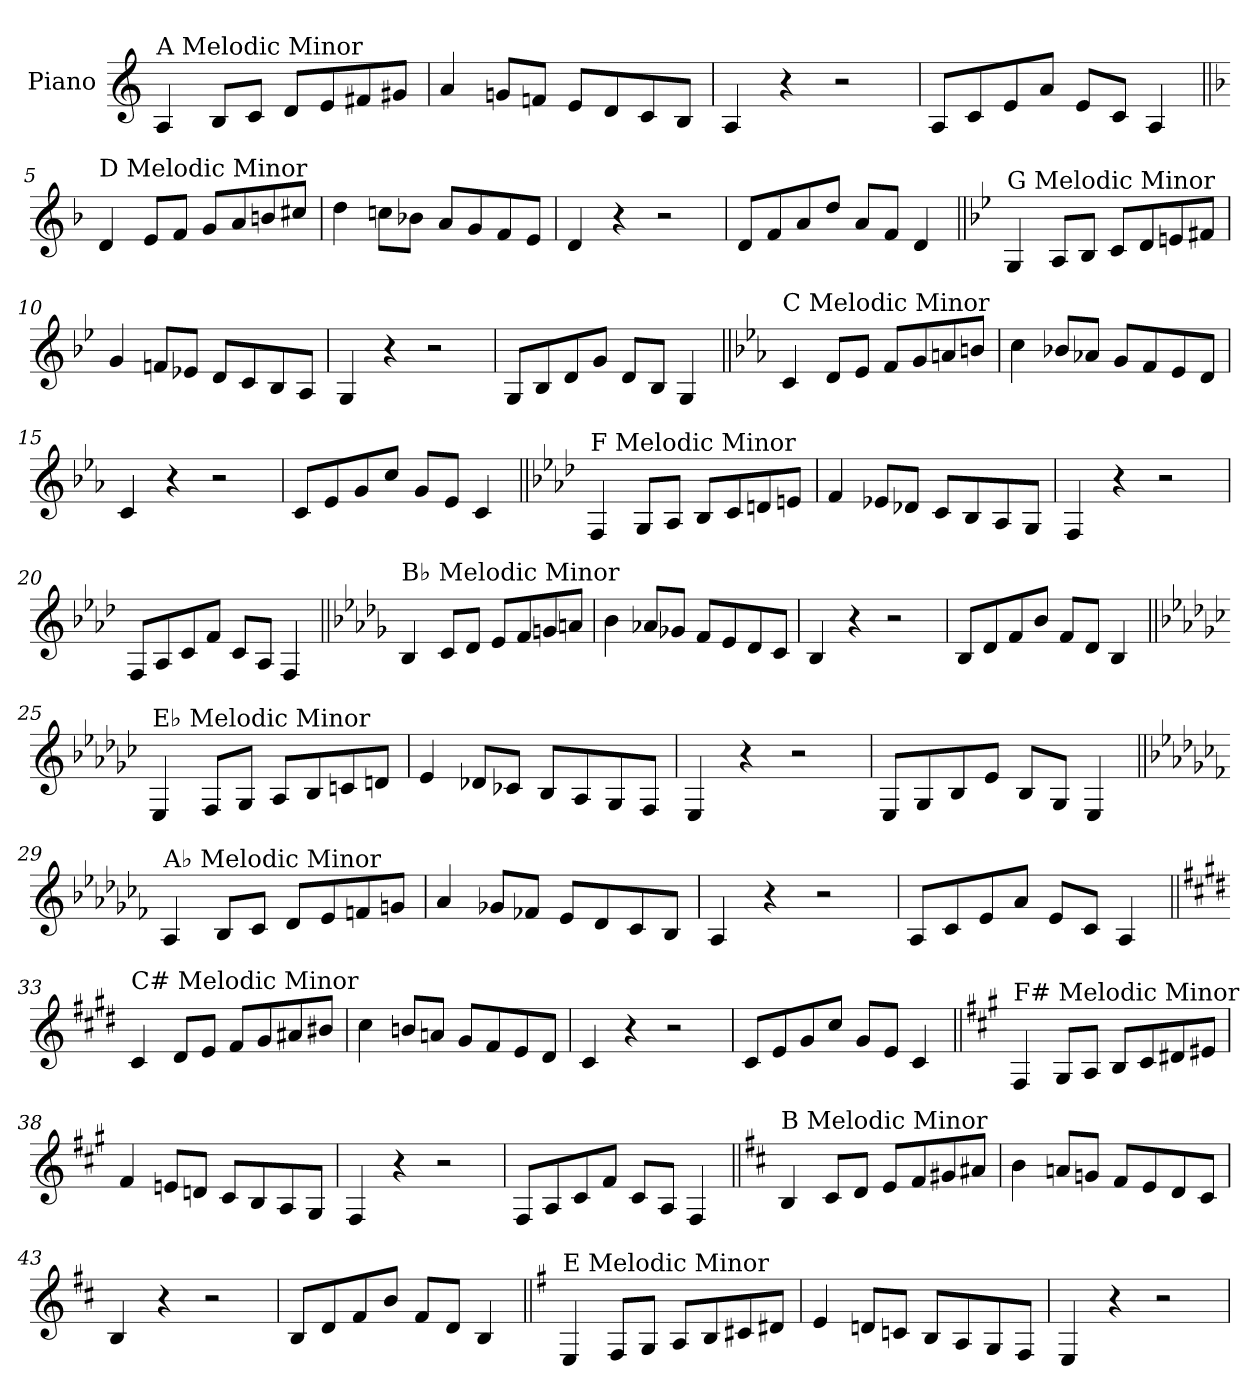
**kern
*part1
*staff1
*I"Piano
*I'Pno.
*clefG2
*k[]
=1
!LO:TX:a:t=A Melodic Minor
4A/
8B/L
8c/J
8d/L
8e/
8f#X/
8g#X/J
=2
4a/
8gn/L
8fn/J
8e/L
8d/
8c/
8B/J
=3
4A/
4r
2r
=4
8A/L
8c/
8e/
8a/J
8e/L
8c/J
4A/
!!LO:LB:g=z
=5||
*k[b-]
!LO:TX:a:t=D Melodic Minor
4d/
8e/L
8f/J
8g/L
8a/
8bn/
8cc#X/J
=6
4dd\
8ccn\L
8b-X\J
8a/L
8g/
8f/
8e/J
=7
4d/
4r
2r
=8
8d/L
8f/
8a/
8dd/J
8a/L
8f/J
4d/
!!LO:LB:g=z
=9||
*k[b-e-]
!LO:TX:a:t=G Melodic Minor
4G/
8A/L
8B-/J
8c/L
8d/
8en/
8f#X/J
=10
4g/
8fn/L
8e-X/J
8d/L
8c/
8B-/
8A/J
=11
4G/
4r
2r
=12
8G/L
8B-/
8d/
8g/J
8d/L
8B-/J
4G/
!!LO:LB:g=z
=13||
*k[b-e-a-]
!LO:TX:a:t=C Melodic Minor
4c/
8d/L
8e-/J
8f/L
8g/
8an/
8bn/J
=14
4cc\
8b-X/L
8a-X/J
8g/L
8f/
8e-/
8d/J
=15
4c/
4r
2r
=16
8c/L
8e-/
8g/
8cc/J
8g/L
8e-/J
4c/
!!LO:LB:g=z
=17||
*k[b-e-a-d-]
!LO:TX:a:t=F Melodic Minor
4F/
8G/L
8A-/J
8B-/L
8c/
8dn/
8en/J
=18
4f/
8e-X/L
8d-X/J
8c/L
8B-/
8A-/
8G/J
=19
4F/
4r
2r
=20
8F/L
8A-/
8c/
8f/J
8c/L
8A-/J
4F/
!!LO:LB:g=z
=21||
*k[b-e-a-d-g-]
!LO:TX:a:t=B♭ Melodic Minor
4B-/
8c/L
8d-/J
8e-/L
8f/
8gn/
8an/J
=22
4b-\
8a-X/L
8g-X/J
8f/L
8e-/
8d-/
8c/J
=23
4B-/
4r
2r
=24
8B-/L
8d-/
8f/
8b-/J
8f/L
8d-/J
4B-/
!!LO:LB:g=z
=25||
*k[b-e-a-d-g-c-]
!LO:TX:a:t=E♭ Melodic Minor
4E-/
8F/L
8G-/J
8A-/L
8B-/
8cn/
8dn/J
=26
4e-/
8d-X/L
8c-X/J
8B-/L
8A-/
8G-/
8F/J
=27
4E-/
4r
2r
=28
8E-/L
8G-/
8B-/
8e-/J
8B-/L
8G-/J
4E-/
!!LO:LB:g=z
=29||
*k[b-e-a-d-g-c-f-]
!LO:TX:a:t=A♭ Melodic Minor
4A-/
8B-/L
8c-/J
8d-/L
8e-/
8fn/
8gn/J
=30
4a-/
8g-X/L
8f-X/J
8e-/L
8d-/
8c-/
8B-/J
=31
4A-/
4r
2r
=32
8A-/L
8c-/
8e-/
8a-/J
8e-/L
8c-/J
4A-/
!!LO:LB:g=z
=33||
*k[f#c#g#d#]
!LO:TX:a:t=C# Melodic Minor
4c#/
8d#/L
8e/J
8f#/L
8g#/
8a#X/
8b#X/J
=34
4cc#\
8bn/L
8an/J
8g#/L
8f#/
8e/
8d#/J
=35
4c#/
4r
2r
=36
8c#/L
8e/
8g#/
8cc#/J
8g#/L
8e/J
4c#/
!!LO:LB:g=z
=37||
*k[f#c#g#]
!LO:TX:a:t=F# Melodic Minor
4F#/
8G#/L
8A/J
8B/L
8c#/
8d#X/
8e#X/J
=38
4f#/
8en/L
8dn/J
8c#/L
8B/
8A/
8G#/J
=39
4F#/
4r
2r
=40
8F#/L
8A/
8c#/
8f#/J
8c#/L
8A/J
4F#/
!!LO:LB:g=z
=41||
*k[f#c#]
!LO:TX:a:t=B Melodic Minor
4B/
8c#/L
8d/J
8e/L
8f#/
8g#X/
8a#X/J
=42
4b\
8an/L
8gn/J
8f#/L
8e/
8d/
8c#/J
=43
4B/
4r
2r
=44
8B/L
8d/
8f#/
8b/J
8f#/L
8d/J
4B/
!!LO:LB:g=z
=45||
*k[f#]
!LO:TX:a:t=E Melodic Minor
4E/
8F#/L
8G/J
8A/L
8B/
8c#X/
8d#X/J
=46
4e/
8dn/L
8cn/J
8B/L
8A/
8G/
8F#/J
=47
4E/
4r
2r
=
*-
